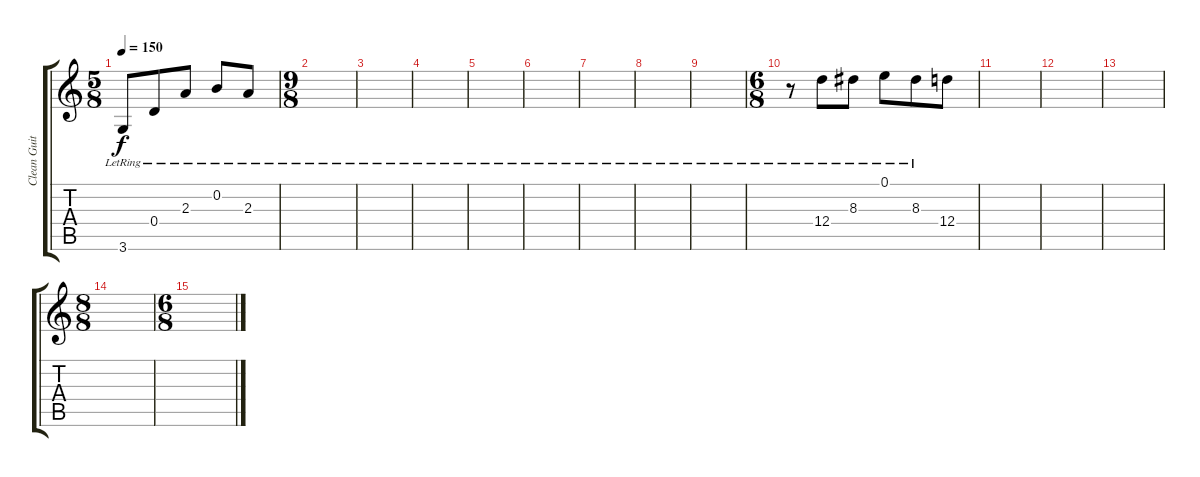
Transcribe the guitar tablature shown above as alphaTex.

\track ("Clean Guitar" "Clean Guit") {instrument acousticguitarnylon}
\staff {score tabs}
\tuning (E4 B3 G3 D3 A2 E2) {hide}
\ts (5 8)
\tempo 150
\clef g2
\ks c
3.6{lr}.8{dy f} 0.4{lr}.8 2.3{lr}.8 0.2{lr}.8 2.3{lr}.8 |
\ts (9 8)
|
|
|
|
|
|
|
|
\ts (6 8)
r.8 12.4{lr}.8 8.3{lr}.8 0.1{lr}.8 8.3{lr}.8 12.4.8 |
|
|
|
\ts (8 8)
|
\ts (6 8)
